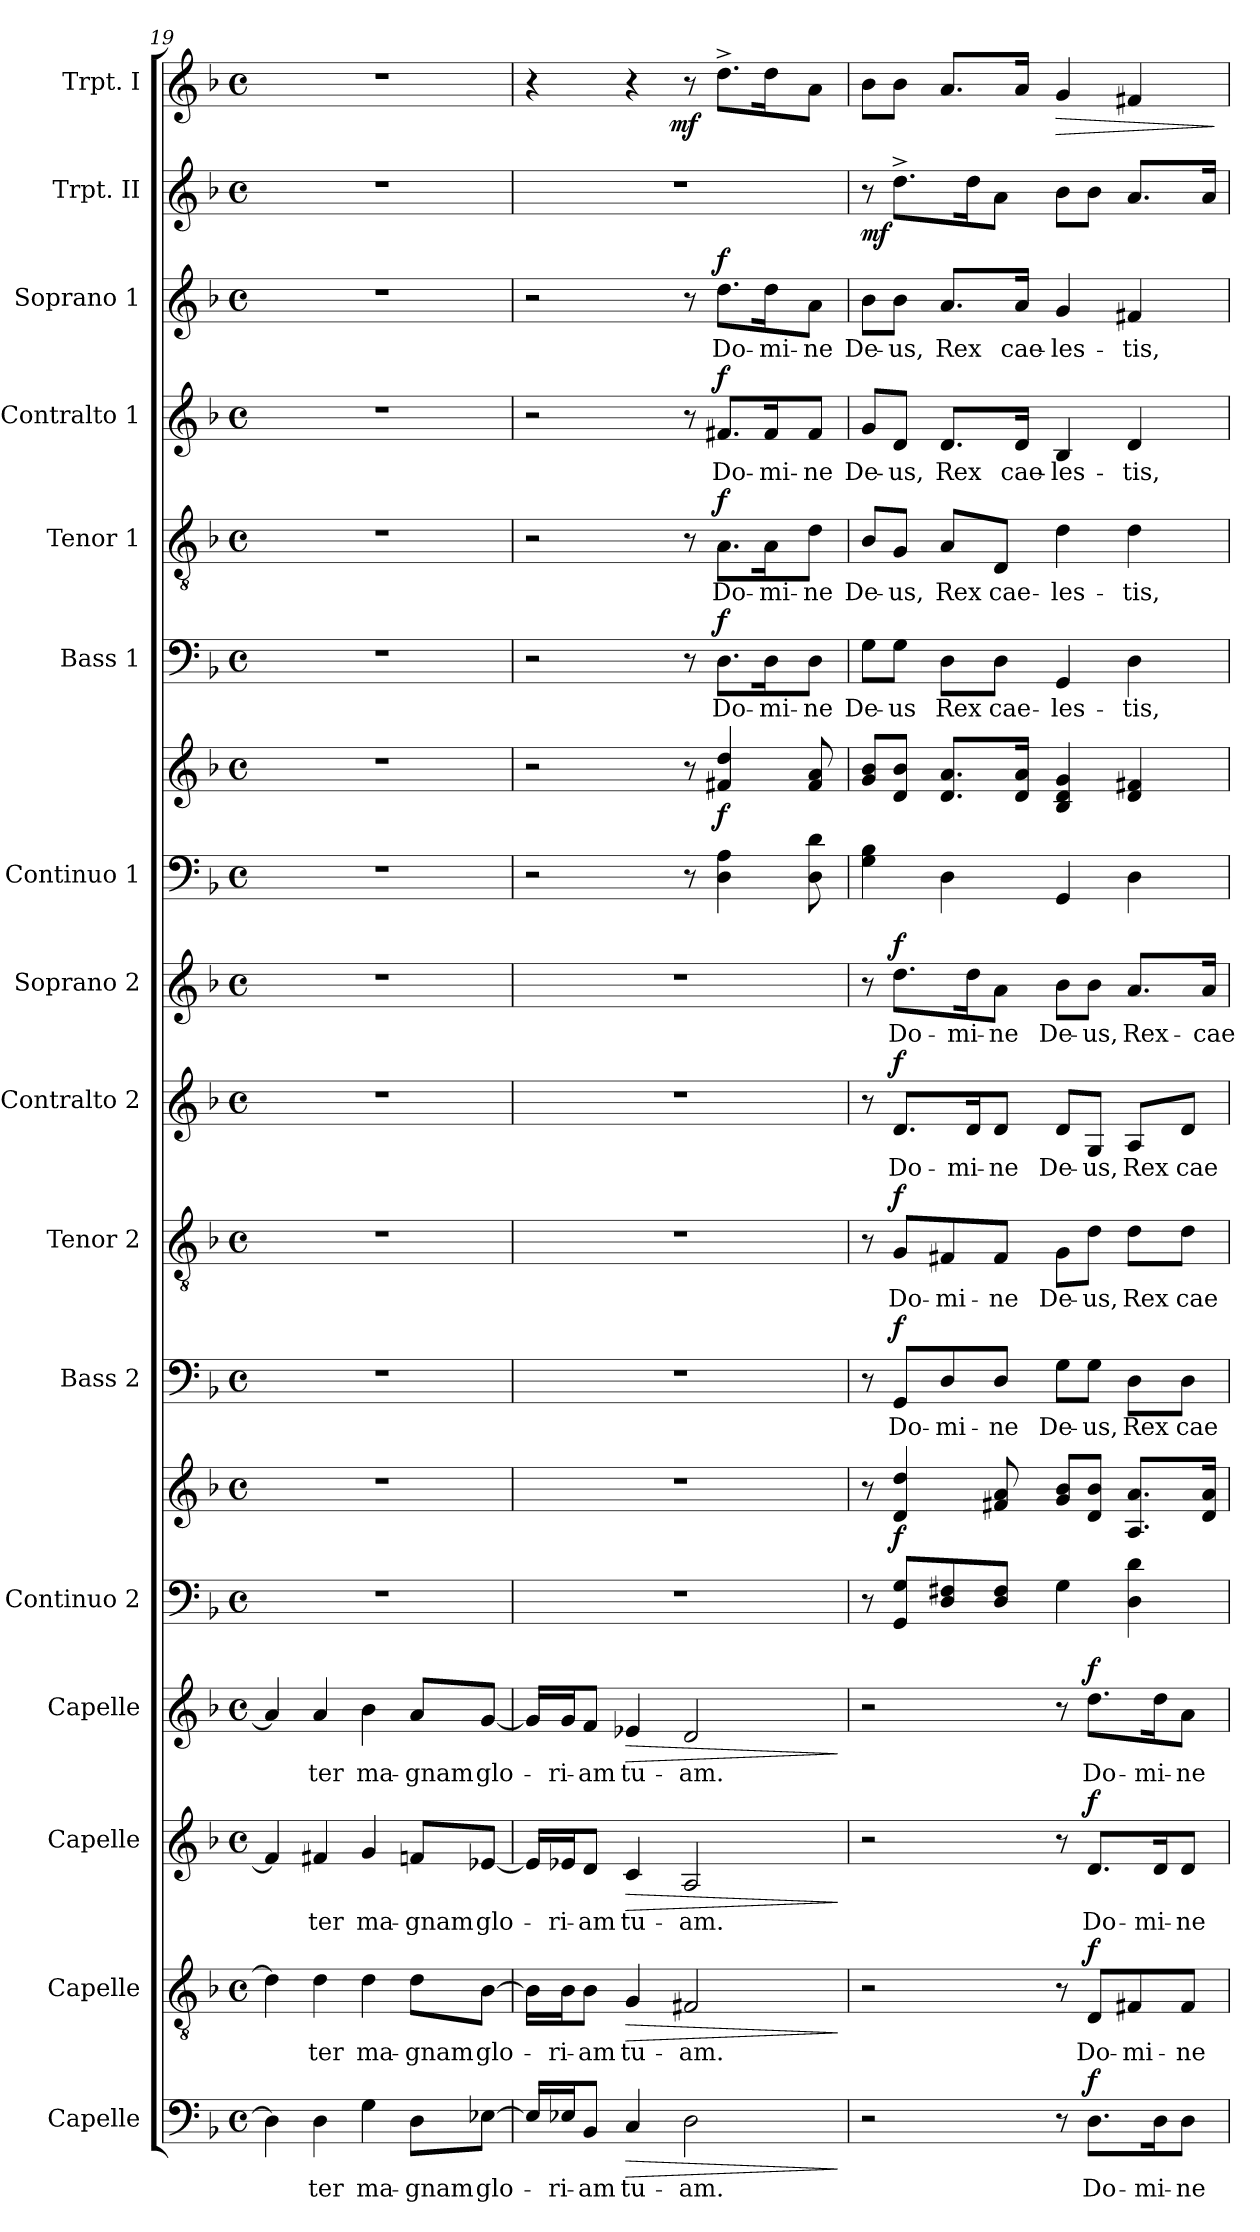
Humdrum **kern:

**kern	**text	**dynam	**kern	**text	**dynam	**kern	**text	**dynam	**kern	**text	**dynam	**kern	**kern	**dynam	**kern	**text	**dynam	**kern	**text	**dynam	**kern	**text	**dynam	**kern	**text	**dynam	**kern	**kern	**dynam	**kern	**text	**dynam	**kern	**text	**dynam	**kern	**text	**dynam	**kern	**text	**dynam	**kern	**dynam	**kern	**dynam
*part16	*part16	*part16	*part15	*part15	*part15	*part14	*part14	*part14	*part13	*part13	*part13	*part12	*part12	*part12	*part11	*part11	*part11	*part10	*part10	*part10	*part9	*part9	*part9	*part8	*part8	*part8	*part7	*part7	*part7	*part6	*part6	*part6	*part5	*part5	*part5	*part4	*part4	*part4	*part3	*part3	*part3	*part2	*part2	*part1	*part1
*staff18	*staff18	*staff18	*staff17	*staff17	*staff17	*staff16	*staff16	*staff16	*staff15	*staff15	*staff15	*staff14	*staff13	*staff13/14	*staff12	*staff12	*staff12	*staff11	*staff11	*staff11	*staff10	*staff10	*staff10	*staff9	*staff9	*staff9	*staff8	*staff7	*staff7/8	*staff6	*staff6	*staff6	*staff5	*staff5	*staff5	*staff4	*staff4	*staff4	*staff3	*staff3	*staff3	*staff2	*staff2	*staff1	*staff1
*I"Capelle	*	*	*I"Capelle	*	*	*I"Capelle	*	*	*I"Capelle	*	*	*I"Continuo 2	*	*	*I"Bass 2	*	*	*I"Tenor 2	*	*	*I"Contralto 2	*	*	*I"Soprano 2	*	*	*I"Continuo 1	*	*	*I"Bass 1	*	*	*I"Tenor 1	*	*	*I"Contralto 1	*	*	*I"Soprano 1	*	*	*I"Trpt. II	*	*I"Trpt. I	*
*	*	*	*I'Capelle	*	*	*I'Capelle	*	*	*I'Capelle	*	*	*I'Cont. 2	*	*	*I'B 3	*	*	*I'T 2	*	*	*I'CA 2	*	*	*I'Sop.2	*	*	*	*	*	*I'B 1	*	*	*I'T 1	*	*	*I'CAlt. 1	*	*	*I'Sop. 1	*	*	*I'Trpt. II	*	*I'Trpt. I	*
!!LO:PB:g=z
*clefF4	*	*	*clefGv2	*	*	*clefG2	*	*	*clefG2	*	*	*clefF4	*clefG2	*	*clefF4	*	*	*clefGv2	*	*	*clefG2	*	*	*clefG2	*	*	*clefF4	*clefG2	*	*clefF4	*	*	*clefGv2	*	*	*clefG2	*	*	*clefG2	*	*	*clefG2	*	*clefG2	*
*k[b-]	*	*	*k[b-]	*	*	*k[b-]	*	*	*k[b-]	*	*	*k[b-]	*k[b-]	*	*k[b-]	*	*	*k[b-]	*	*	*k[b-]	*	*	*k[b-]	*	*	*k[b-]	*k[b-]	*	*k[b-]	*	*	*k[b-]	*	*	*k[b-]	*	*	*k[b-]	*	*	*k[b-]	*	*k[b-]	*
*F:	*	*	*F:	*	*	*F:	*	*	*F:	*	*	*F:	*F:	*	*F:	*	*	*F:	*	*	*F:	*	*	*F:	*	*	*F:	*F:	*	*F:	*	*	*F:	*	*	*F:	*	*	*F:	*	*	*F:	*	*F:	*
*M4/4	*	*	*M4/4	*	*	*M4/4	*	*	*M4/4	*	*	*M4/4	*M4/4	*	*M4/4	*	*	*M4/4	*	*	*M4/4	*	*	*M4/4	*	*	*M4/4	*M4/4	*	*M4/4	*	*	*M4/4	*	*	*M4/4	*	*	*M4/4	*	*	*M4/4	*	*M4/4	*
*met(c)	*	*	*met(c)	*	*	*met(c)	*	*	*met(c)	*	*	*met(c)	*met(c)	*	*met(c)	*	*	*met(c)	*	*	*met(c)	*	*	*met(c)	*	*	*met(c)	*met(c)	*	*met(c)	*	*	*met(c)	*	*	*met(c)	*	*	*met(c)	*	*	*met(c)	*	*met(c)	*
=19	=19	=19	=19	=19	=19	=19	=19	=19	=19	=19	=19	=19	=19	=19	=19	=19	=19	=19	=19	=19	=19	=19	=19	=19	=19	=19	=19	=19	=19	=19	=19	=19	=19	=19	=19	=19	=19	=19	=19	=19	=19	=19	=19	=19	=19
4D\]	.	.	4d\]	.	.	4f#/]	.	.	4a/]	.	.	1r	1r	.	1r	.	.	1r	.	.	1r	.	.	1r	.	.	1r	1r	.	1r	.	.	1r	.	.	1r	.	.	1r	.	.	1r	.	1r	.
4D\	-ter	.	4d\	-ter	.	4f#X/	-ter	.	4a/	-ter	.	.	.	.	.	.	.	.	.	.	.	.	.	.	.	.	.	.	.	.	.	.	.	.	.	.	.	.	.	.	.	.	.	.	.
4G\	ma-	.	4d\	ma-	.	4g/	ma-	.	4b-\	ma-	.	.	.	.	.	.	.	.	.	.	.	.	.	.	.	.	.	.	.	.	.	.	.	.	.	.	.	.	.	.	.	.	.	.	.
8D\L	-gnam	.	8d\L	-gnam	.	8fn/L	-gnam	.	8a/L	-gnam	.	.	.	.	.	.	.	.	.	.	.	.	.	.	.	.	.	.	.	.	.	.	.	.	.	.	.	.	.	.	.	.	.	.	.
[8E-X\J	glo-	.	[8B-\J	glo-	.	[8e-X/J	glo-	.	[8g/J	glo-	.	.	.	.	.	.	.	.	.	.	.	.	.	.	.	.	.	.	.	.	.	.	.	.	.	.	.	.	.	.	.	.	.	.	.
=20	=20	=20	=20	=20	=20	=20	=20	=20	=20	=20	=20	=20	=20	=20	=20	=20	=20	=20	=20	=20	=20	=20	=20	=20	=20	=20	=20	=20	=20	=20	=20	=20	=20	=20	=20	=20	=20	=20	=20	=20	=20	=20	=20	=20	=20
*	*	*	*	*	*	*	*	*	*	*	*	*	*	*	*	*	*	*	*	*	*	*	*	*	*	*	*	*	*	*	*	*	*	*	*	*	*	*	*	*	*	*	*	*^	*
16E-/LL]	.	.	16B-\LL]	.	.	16e-/LL]	.	.	16g/LL]	.	.	1r	1r	.	1r	.	.	1r	.	.	1r	.	.	1r	.	.	2r	2r	.	2r	.	.	2r	.	.	2r	.	.	2r	.	.	1r	.	4r	4...ryy	.
16E-X/J	-ri-	.	16B-\J	-ri-	.	16e-X/J	-ri-	.	16g/J	-ri-	.	.	.	.	.	.	.	.	.	.	.	.	.	.	.	.	.	.	.	.	.	.	.	.	.	.	.	.	.	.	.	.	.	.	.	.
8BB-/J	-am	.	8B-\J	-am	.	8d/J	-am	.	8f/J	-am	.	.	.	.	.	.	.	.	.	.	.	.	.	.	.	.	.	.	.	.	.	.	.	.	.	.	.	.	.	.	.	.	.	.	.	.
!	!	!LO:HP:b	!	!	!LO:HP:b	!	!	!LO:HP:b	!	!	!LO:HP:b	!	!	!	!	!	!	!	!	!	!	!	!	!	!	!	!	!	!	!	!	!	!	!	!	!	!	!	!	!	!	!	!	!	!	!
4C/	tu-	>	4G/	tu-	>	4c/	tu-	>	4e-X/	tu-	>	.	.	.	.	.	.	.	.	.	.	.	.	.	.	.	.	.	.	.	.	.	.	.	.	.	.	.	.	.	.	.	.	4r	.	.
!	!	!	!	!	!	!	!	!	!	!	!	!	!	!	!	!	!	!	!	!	!	!	!	!	!	!	!	!	!	!	!	!	!	!	!	!	!	!	!	!	!	!	!	!	!	!LO:DY:b
.	.	.	.	.	.	.	.	.	.	.	.	.	.	.	.	.	.	.	.	.	.	.	.	.	.	.	.	.	.	.	.	.	.	.	.	.	.	.	.	.	.	.	.	.	2ryy	mf
2D\	-am.	.	2F#X/	-am.	.	2A/	-am.	.	2d/	-am.	.	.	.	.	.	.	.	.	.	.	.	.	.	.	.	.	8r	8r	.	8r	.	.	8r	.	.	8r	.	.	8r	.	.	.	.	8r	.	.
!	!	!	!	!	!	!	!	!	!	!	!	!	!	!	!	!	!	!	!	!	!	!	!	!	!	!	!	!	!LO:DY:b	!	!	!LO:DY:a	!	!	!LO:DY:a	!	!	!LO:DY:a	!	!	!LO:DY:a	!	!	!	!	!
.	.	.	.	.	.	.	.	.	.	.	.	.	.	.	.	.	.	.	.	.	.	.	.	.	.	.	4D\ 4A\	4f#X/ 4dd/	f	8.D\L	Do-	f	8.A\L	Do-	f	8.f#X/L	Do-	f	8.dd\L	Do-	f	.	.	8.dd^>\L	.	.
.	.	.	.	.	.	.	.	.	.	.	.	.	.	.	.	.	.	.	.	.	.	.	.	.	.	.	.	.	.	16D\k	-mi-	.	16A\k	-mi-	.	16f#/k	-mi-	.	16dd\k	-mi-	.	.	.	16dd\k	.	.
.	.	.	.	.	.	.	.	.	.	.	.	.	.	.	.	.	.	.	.	.	.	.	.	.	.	.	8D\ 8d\	8f#/ 8a/	.	8D\J	-ne	.	8d\J	-ne	.	8f#/J	-ne	.	8a\J	-ne	.	.	.	8a\J	.	.
.	.	.	.	.	.	.	.	.	.	.	.	.	.	.	.	.	.	.	.	.	.	.	.	.	.	.	.	.	.	.	.	.	.	.	.	.	.	.	.	.	.	.	.	.	32ryy	.
.	.	]	.	.	]	.	.	]	.	.	]	.	.	.	.	.	.	.	.	.	.	.	.	.	.	.	.	.	.	.	.	.	.	.	.	.	.	.	.	.	.	.	.	.	.	.
=21	=21	=21	=21	=21	=21	=21	=21	=21	=21	=21	=21	=21	=21	=21	=21	=21	=21	=21	=21	=21	=21	=21	=21	=21	=21	=21	=21	=21	=21	=21	=21	=21	=21	=21	=21	=21	=21	=21	=21	=21	=21	=21	=21	=21	=21	=21
!	!	!	!	!	!	!	!	!	!	!	!	!	!	!	!	!	!	!	!	!	!	!	!	!	!	!	!	!	!	!	!	!	!	!	!	!	!	!	!	!	!	!	!LO:DY:b	!	!	!
*	*	*	*	*	*	*	*	*	*	*	*	*	*	*	*	*	*	*	*	*	*	*	*	*	*	*	*	*	*	*	*	*	*	*	*	*	*	*	*	*	*	*	*	*v	*v	*
2r	.	.	2r	.	.	2r	.	.	2r	.	.	8r	8r	.	8r	.	.	8r	.	.	8r	.	.	8r	.	.	4G\ 4B-\	8g/ 8b-/L	.	8G\L	De-	.	8B-/L	De-	.	8g/L	De-	.	8b-\L	De-	.	8r	mf	8b-\L	.
!	!	!	!	!	!	!	!	!	!	!	!	!	!	!LO:DY:b	!	!	!LO:DY:a	!	!	!LO:DY:a	!	!	!LO:DY:a	!	!	!LO:DY:a	!	!	!	!	!	!	!	!	!	!	!	!	!	!	!	!	!	!	!
.	.	.	.	.	.	.	.	.	.	.	.	8GG/ 8G/L	4d/ 4dd/	f	8GG/L	Do-	f	8G/L	Do-	f	8.d/L	Do-	f	8.dd\L	Do-	f	.	8d/ 8b-/J	.	8G\J	-us	.	8G/J	-us,	.	8d/J	-us,	.	8b-\J	-us,	.	8.dd^>\L	.	8b-\J	.
.	.	.	.	.	.	.	.	.	.	.	.	8D/ 8F#X/	.	.	8D/	-mi-	.	8F#X/	-mi-	.	.	.	.	.	.	.	4D\	8.d/ 8.a/L	.	8D\L	Rex	.	8A/L	Rex	.	8.d/L	Rex	.	8.a/L	Rex	.	.	.	8.a/L	.
.	.	.	.	.	.	.	.	.	.	.	.	.	.	.	.	.	.	.	.	.	16d/k	-mi-	.	16dd\k	-mi-	.	.	.	.	.	.	.	.	.	.	.	.	.	.	.	.	16dd\k	.	.	.
.	.	.	.	.	.	.	.	.	.	.	.	8D/ 8F#/J	8f#X/ 8a/	.	8D/J	-ne	.	8F#/J	-ne	.	8d/J	-ne	.	8a\J	-ne	.	.	.	.	8D\J	cae-	.	8D/J	cae-	.	.	.	.	.	.	.	8a\J	.	.	.
.	.	.	.	.	.	.	.	.	.	.	.	.	.	.	.	.	.	.	.	.	.	.	.	.	.	.	.	16d/ 16a/Jk	.	.	.	.	.	.	.	16d/Jk	cae-	.	16a/Jk	cae-	.	.	.	16a/Jk	.
!	!	!	!	!	!	!	!	!	!	!	!	!	!	!	!	!	!	!	!	!	!	!	!	!	!	!	!	!	!	!	!	!	!	!	!	!	!	!	!	!	!	!	!	!	!LO:HP:b
8r	.	.	8r	.	.	8r	.	.	8r	.	.	4G\	8g/ 8b-/L	.	8G\L	De-	.	8G\L	De-	.	8d/L	De-	.	8b-\L	De-	.	4GG/	4B-/ 4d/ 4g/	.	4GG/	-les-	.	4d\	-les-	.	4B-/	-les-	.	4g/	-les-	.	8b-\L	.	4g/	>
!	!	!LO:DY:a	!	!	!LO:DY:a	!	!	!LO:DY:a	!	!	!LO:DY:a	!	!	!	!	!	!	!	!	!	!	!	!	!	!	!	!	!	!	!	!	!	!	!	!	!	!	!	!	!	!	!	!	!	!
8.D\L	Do-	f	8D/L	Do-	f	8.d/L	Do-	f	8.dd\L	Do-	f	.	8d/ 8b-/J	.	8G\J	-us,	.	8d\J	-us,	.	8G/J	-us,	.	8b-\J	-us,	.	.	.	.	.	.	.	.	.	.	.	.	.	.	.	.	8b-\J	.	.	.
.	.	.	8F#X/	-mi-	.	.	.	.	.	.	.	4D\ 4d\	8.A/ 8.a/L	.	8D\L	Rex	.	8d\L	Rex	.	8A/L	Rex	.	8.a/L	Rex-	.	4D\	4d/ 4f#X/	.	4D\	-tis,	.	4d\	-tis,	.	4d/	-tis,	.	4f#X/	-tis,	.	8.a/L	.	4f#X/	.
16D\k	-mi-	.	.	.	.	16d/k	-mi-	.	16dd\k	-mi-	.	.	.	.	.	.	.	.	.	.	.	.	.	.	.	.	.	.	.	.	.	.	.	.	.	.	.	.	.	.	.	.	.	.	.
8D\J	-ne	.	8F#/J	-ne	.	8d/J	-ne	.	8a\J	-ne	.	.	.	.	8D\J	cae-	.	8d\J	cae-	.	8d/J	cae-	.	.	.	.	.	.	.	.	.	.	.	.	.	.	.	.	.	.	.	.	.	.	.
.	.	.	.	.	.	.	.	.	.	.	.	.	16d/ 16a/Jk	.	.	.	.	.	.	.	.	.	.	16a/Jk	-cae-	.	.	.	.	.	.	.	.	.	.	.	.	.	.	.	.	16a/Jk	.	.	.
.	.	.	.	.	.	.	.	.	.	.	.	.	.	.	.	.	.	.	.	.	.	.	.	.	.	.	.	.	.	.	.	.	.	.	.	.	.	.	.	.	.	.	.	.	]
=	=	=	=	=	=	=	=	=	=	=	=	=	=	=	=	=	=	=	=	=	=	=	=	=	=	=	=	=	=	=	=	=	=	=	=	=	=	=	=	=	=	=	=	=	=
*-	*-	*-	*-	*-	*-	*-	*-	*-	*-	*-	*-	*-	*-	*-	*-	*-	*-	*-	*-	*-	*-	*-	*-	*-	*-	*-	*-	*-	*-	*-	*-	*-	*-	*-	*-	*-	*-	*-	*-	*-	*-	*-	*-	*-	*-
